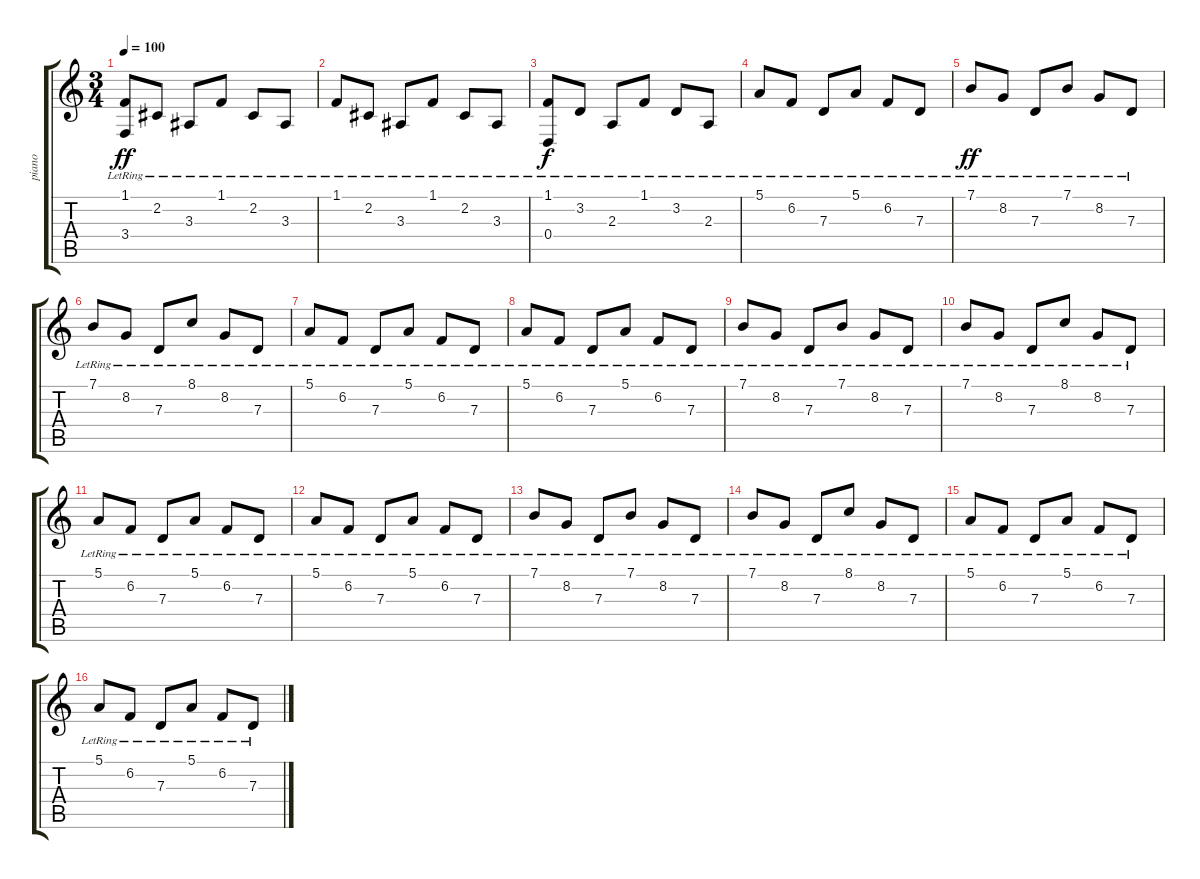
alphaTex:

\track ("piano" "piano") {instrument acousticgrandpiano}
\staff {score tabs}
\tuning (E4 B3 G3 D3 A2 E2) {hide}
\ts (3 4)
\tempo 100
\clef g2
\ks c
(1.1{lr} 3.4{lr}).8{dy ff} 2.2{lr}.8 3.3{lr}.8 1.1{lr}.8 2.2{lr}.8 3.3{lr}.8 |
1.1{lr}.8 2.2{lr}.8 3.3{lr}.8 1.1{lr}.8 2.2{lr}.8 3.3{lr}.8 |
(1.1{lr} 0.4{lr}).8{dy f} 3.2{lr}.8 2.3{lr}.8 1.1{lr}.8 3.2{lr}.8 2.3{lr}.8 |
5.1{lr}.8 6.2{lr}.8 7.3{lr}.8 5.1{lr}.8 6.2{lr}.8 7.3{lr}.8 |
7.1{lr}.8{dy ff} 8.2{lr}.8 7.3{lr}.8 7.1{lr}.8 8.2{lr}.8 7.3{lr}.8 |
7.1{lr}.8 8.2{lr}.8 7.3{lr}.8 8.1{lr}.8 8.2{lr}.8 7.3{lr}.8 |
5.1{lr}.8 6.2{lr}.8 7.3{lr}.8 5.1{lr}.8 6.2{lr}.8 7.3{lr}.8 |
5.1{lr}.8 6.2{lr}.8 7.3{lr}.8 5.1{lr}.8 6.2{lr}.8 7.3{lr}.8 |
7.1{lr}.8 8.2{lr}.8 7.3{lr}.8 7.1{lr}.8 8.2{lr}.8 7.3{lr}.8 |
7.1{lr}.8 8.2{lr}.8 7.3{lr}.8 8.1{lr}.8 8.2{lr}.8 7.3{lr}.8 |
5.1{lr}.8 6.2{lr}.8 7.3{lr}.8 5.1{lr}.8 6.2{lr}.8 7.3{lr}.8 |
5.1{lr}.8 6.2{lr}.8 7.3{lr}.8 5.1{lr}.8 6.2{lr}.8 7.3{lr}.8 |
7.1{lr}.8 8.2{lr}.8 7.3{lr}.8 7.1{lr}.8 8.2{lr}.8 7.3{lr}.8 |
7.1{lr}.8 8.2{lr}.8 7.3{lr}.8 8.1{lr}.8 8.2{lr}.8 7.3{lr}.8 |
5.1{lr}.8 6.2{lr}.8 7.3{lr}.8 5.1{lr}.8 6.2{lr}.8 7.3{lr}.8 |
5.1{lr}.8 6.2{lr}.8 7.3{lr}.8 5.1{lr}.8 6.2{lr}.8 7.3{lr}.8
